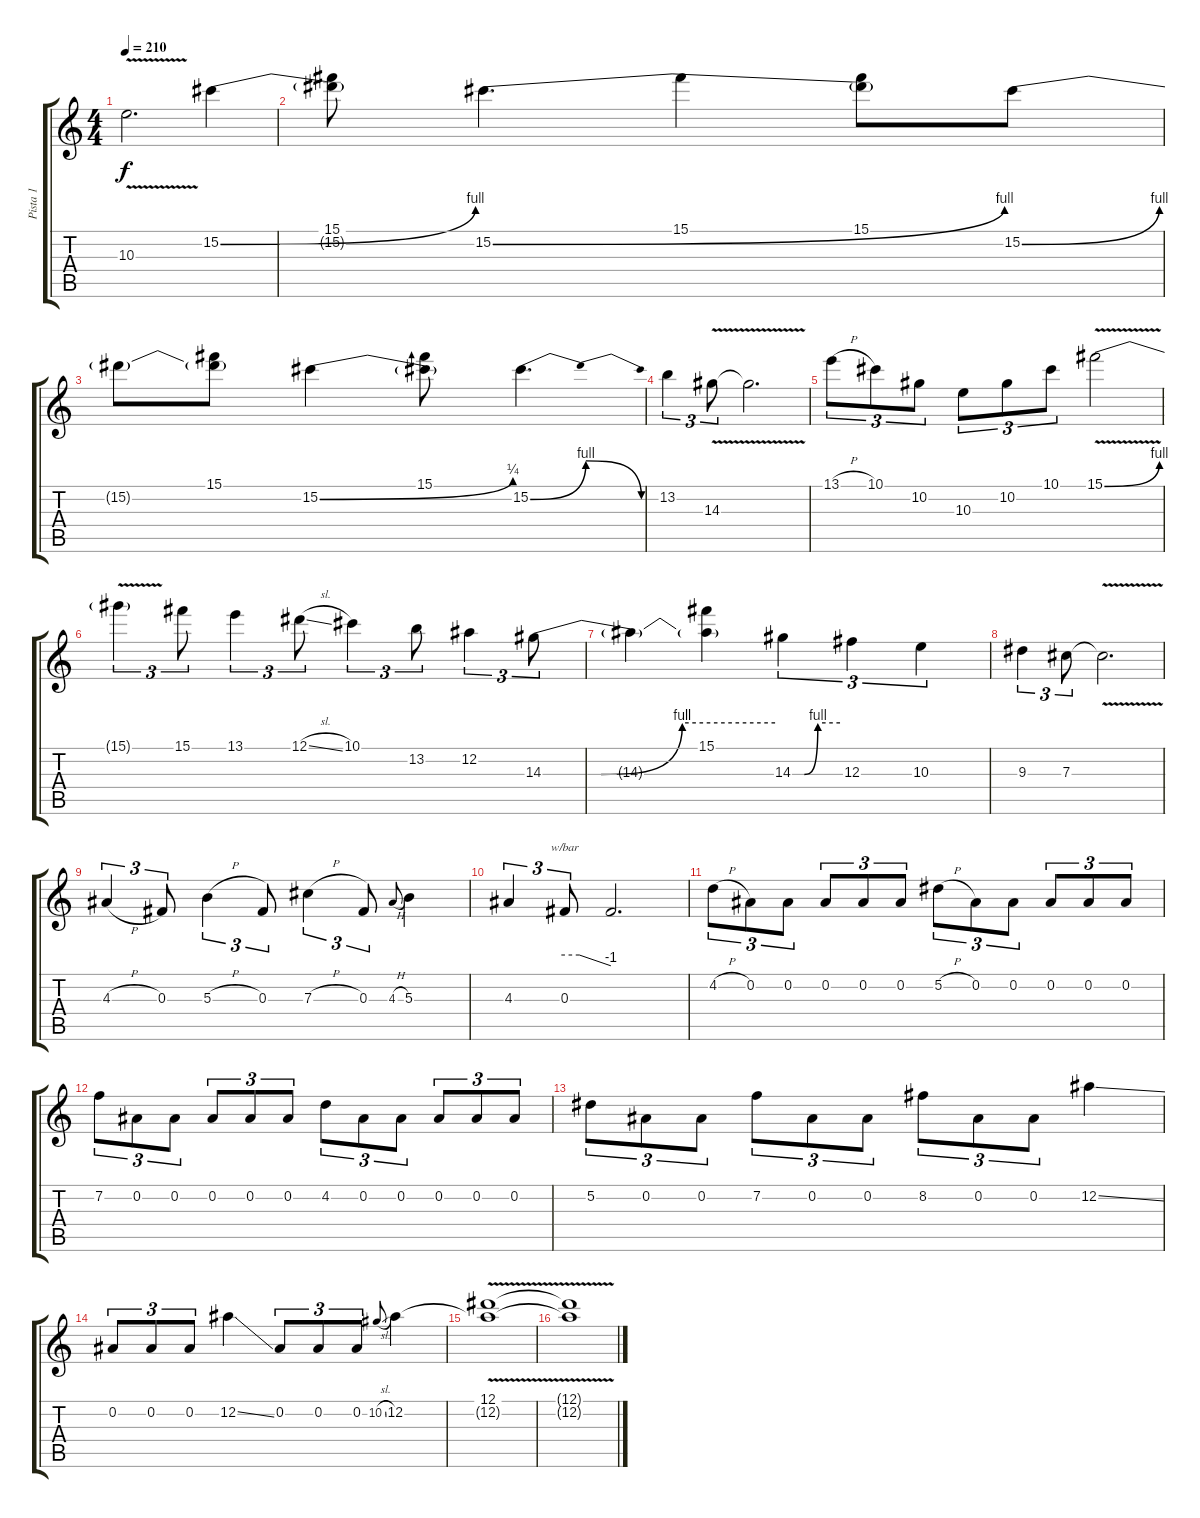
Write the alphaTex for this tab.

\track ("Pista 1" "Pista 1") {instrument distortionguitar}
\staff {score tabs}
\tuning (Eb4 Bb3 Gb3 Db3 Ab2 Eb2) {hide}
\ts (4 4)
\tempo 210
\clef g2
\ks c
10.3{v}.2{d dy f} 15.2{be (bend 0 0 60 4)}.4 |
(15.1 15.2{t}).8 15.2{be (bend 0 0 60 4)}.4{d} 15.1.4 (15.1 15.2{t}).8 15.2{be (bend 0 0 60 4)}.8 |
15.2{t}.8 (15.1 15.2{t}).8 15.2{be (bend 0 0 60 1)}.4 (15.1 15.2{t}).8 15.2{be (bendrelease 0 0 23 4 44 4 60 0)}.4{d} |
13.2.4{tu (3 2)} 14.3{v}.8{tu (3 2)} 14.3{t}.2{d} |
13.1{h}.8{tu (3 2)} 10.1.8{tu (3 2)} 10.2.8{tu (3 2)} 10.3.8{tu (3 2)} 10.2.8{tu (3 2)} 10.1.8{tu (3 2)} 15.1{be (bend 0 0 60 4) v}.2 |
15.1{t}.4{tu (3 2)} 15.1.8{tu (3 2)} 13.1.4{tu (3 2)} 12.1{sl}.8{tu (3 2)} 10.1.4{tu (3 2)} 13.2.8{tu (3 2)} 12.2.4{tu (3 2)} 14.3{be (custom 0 0 15 0 36 4 60 4)}.8{tu (3 2)} |
14.3{t}.4 (15.1 14.3{t}).4 14.3{be (custom 0 0 15 0 32 4 60 4)}.4{tu (3 2)} 12.3.4{tu (3 2)} 10.3.4{tu (3 2)} |
9.3.4{tu (3 2)} 7.3.8{tu (3 2)} 7.3{v t}.2{d} |
4.3{h}.4{tu (3 2)} 0.3.8{tu (3 2)} 5.3{h}.4{tu (3 2)} 0.3.8{tu (3 2)} 7.3{h}.4{tu (3 2)} 0.3.8{tu (3 2)} 4.3{h}.8{gr onbeat} 5.3.4 |
4.3.4{tu (3 2)} 0.3.8{tu (3 2) tbe (custom default 0 0 19 0 60 -4)} 0.3{t}.2{d} |
4.2{h}.8{tu (3 2)} 0.2.8{tu (3 2)} 0.2.8{tu (3 2)} 0.2.8{tu (3 2)} 0.2.8{tu (3 2)} 0.2.8{tu (3 2)} 5.2{h}.8{tu (3 2)} 0.2.8{tu (3 2)} 0.2.8{tu (3 2)} 0.2.8{tu (3 2)} 0.2.8{tu (3 2)} 0.2.8{tu (3 2)} |
7.2.8{tu (3 2)} 0.2.8{tu (3 2)} 0.2.8{tu (3 2)} 0.2.8{tu (3 2)} 0.2.8{tu (3 2)} 0.2.8{tu (3 2)} 4.2.8{tu (3 2)} 0.2.8{tu (3 2)} 0.2.8{tu (3 2)} 0.2.8{tu (3 2)} 0.2.8{tu (3 2)} 0.2.8{tu (3 2)} |
5.2.8{tu (3 2)} 0.2.8{tu (3 2)} 0.2.8{tu (3 2)} 7.2.8{tu (3 2)} 0.2.8{tu (3 2)} 0.2.8{tu (3 2)} 8.2.8{tu (3 2)} 0.2.8{tu (3 2)} 0.2.8{tu (3 2)} 12.2{ss}.4 |
0.2.8{tu (3 2)} 0.2.8{tu (3 2)} 0.2.8{tu (3 2)} 12.2{ss}.4 0.2.8{tu (3 2)} 0.2.8{tu (3 2)} 0.2.8{tu (3 2)} 10.2{sl}.8{gr onbeat} 12.2.4 |
(12.1{v} 12.2{v t}).1 |
(12.1{t} 12.2{t}).1
